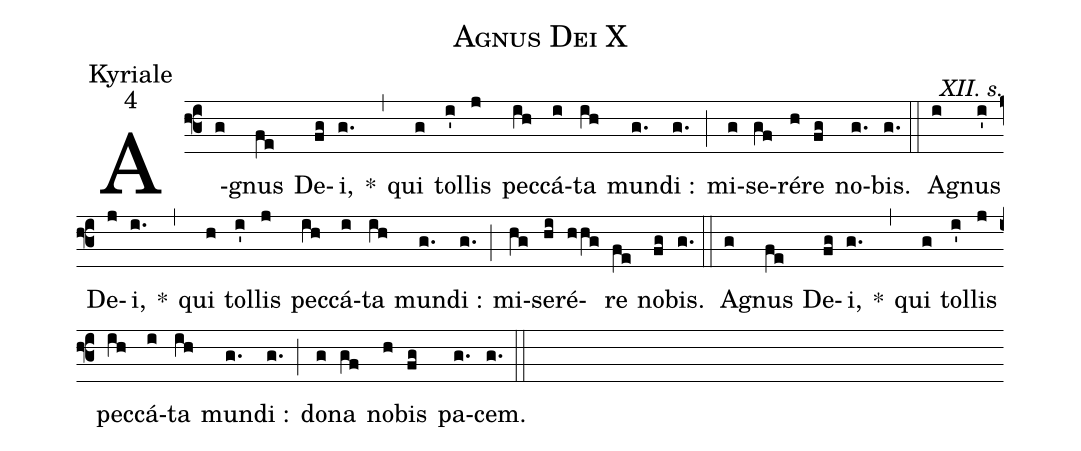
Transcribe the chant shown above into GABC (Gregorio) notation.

name:Agnus Dei X;
office-part:Kyriale;
mode:4;
commentary:XII. s.;
%%
(f3) A(g)gnus(fe) De(fg)i,(g.) *(,) qui(g) tol(i')lis(j) pec(ih)cá(i)ta(ih) mun(g.)di :(g.) (;) mi(g)se(gf)ré(h)re(fg) no(g.)bis.(g.) (::)
A(i)gnus(i') De(j)i,(i.) *(,) qui(h) tol(i')lis(j) pec(ih)cá(i)ta(ih) mun(g.)di :(g.) (;) mi(hg)se(hi)ré(hhg)re(fe) no(fg)bis.(g.) (::)
A(g)gnus(fe) De(fg)i,(g.) *(,) qui(g) tol(i')lis(j) pec(ih)cá(i)ta(ih) mun(g.)di :(g.) (;) do(g)na(gf) no(h)bis(fg) pa(g.)cem.(g.) (::)
